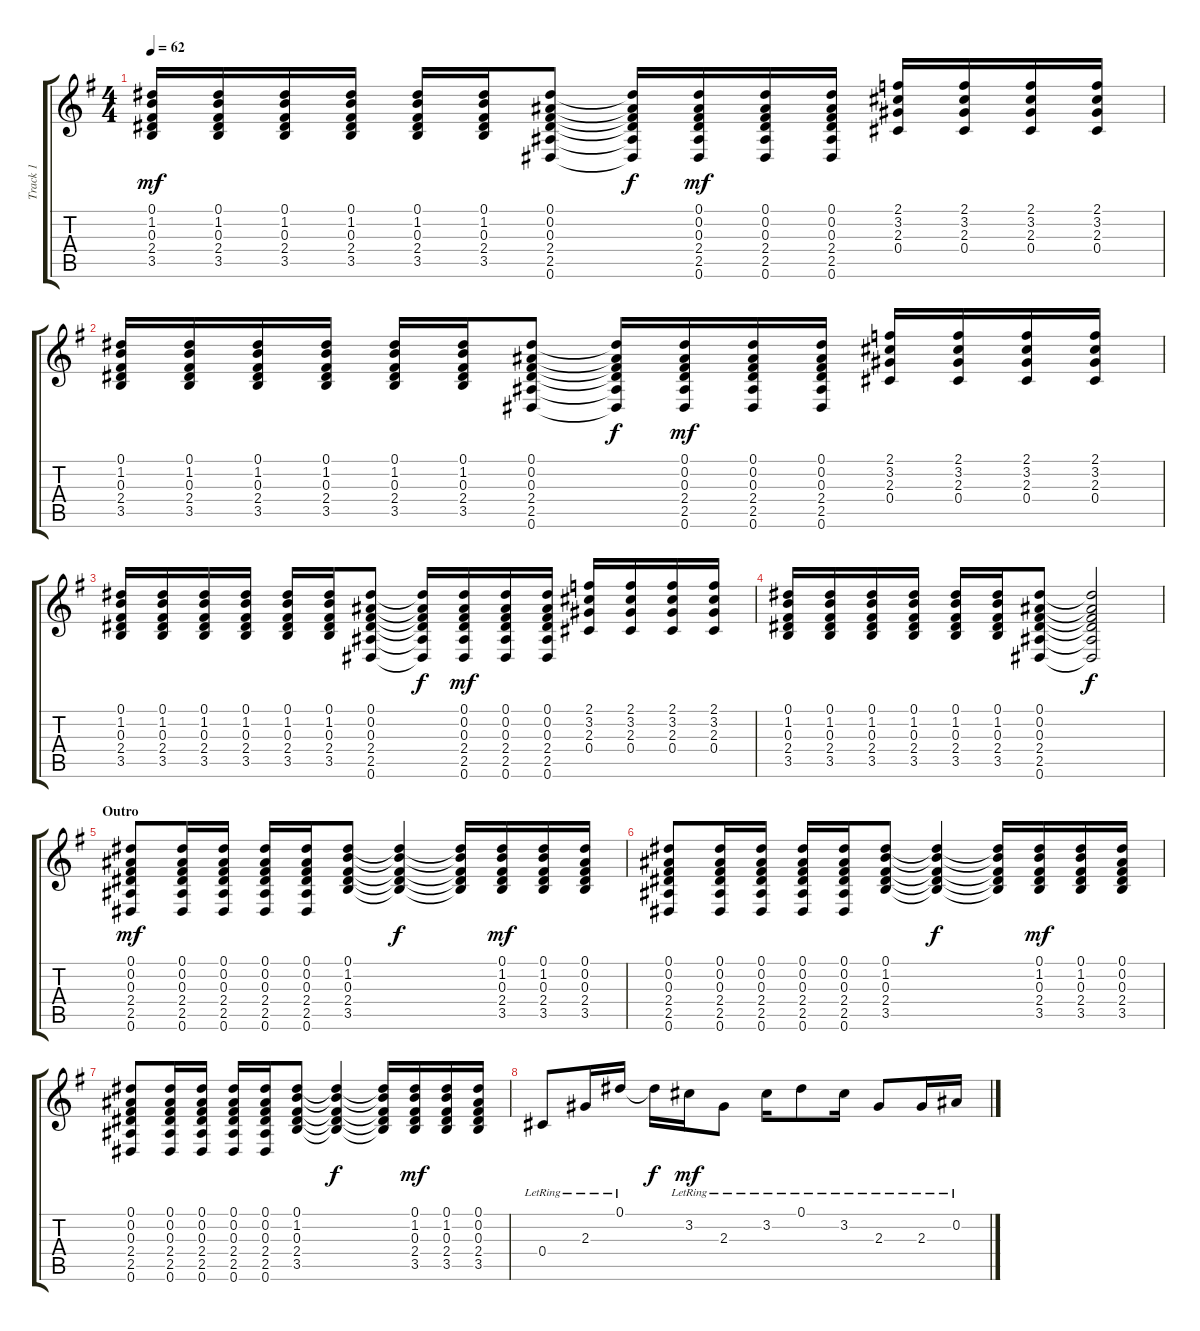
\track ("Track 1" "Track 1") {instrument acousticguitarnylon}
\staff {score tabs}
\tuning (Eb4 Bb3 Gb3 Db3 Ab2 Eb2) {hide}
\ts (4 4)
\tempo 62
\clef g2
\ks g
(0.1 1.2 0.3 2.4 3.5).16{dy mf} (0.1 1.2 0.3 2.4 3.5).16 (0.1 1.2 0.3 2.4 3.5).16 (0.1 1.2 0.3 2.4 3.5).16 (0.1 1.2 0.3 2.4 3.5).16 (0.1 1.2 0.3 2.4 3.5).16 (0.1 0.2 0.3 2.4 2.5 0.6).8 (0.1{t} 0.2{t} 0.3{t} 2.4{t} 2.5{t} 0.6{t}).16{dy f} (0.1 0.2 0.3 2.4 2.5 0.6).16{dy mf} (0.1 0.2 0.3 2.4 2.5 0.6).16 (0.1 0.2 0.3 2.4 2.5 0.6).16 (2.1 3.2 2.3 0.4).16 (2.1 3.2 2.3 0.4).16 (2.1 3.2 2.3 0.4).16 (2.1 3.2 2.3 0.4).16 |
(0.1 1.2 0.3 2.4 3.5).16 (0.1 1.2 0.3 2.4 3.5).16 (0.1 1.2 0.3 2.4 3.5).16 (0.1 1.2 0.3 2.4 3.5).16 (0.1 1.2 0.3 2.4 3.5).16 (0.1 1.2 0.3 2.4 3.5).16 (0.1 0.2 0.3 2.4 2.5 0.6).8 (0.1{t} 0.2{t} 0.3{t} 2.4{t} 2.5{t} 0.6{t}).16{dy f} (0.1 0.2 0.3 2.4 2.5 0.6).16{dy mf} (0.1 0.2 0.3 2.4 2.5 0.6).16 (0.1 0.2 0.3 2.4 2.5 0.6).16 (2.1 3.2 2.3 0.4).16 (2.1 3.2 2.3 0.4).16 (2.1 3.2 2.3 0.4).16 (2.1 3.2 2.3 0.4).16 |
(0.1 1.2 0.3 2.4 3.5).16 (0.1 1.2 0.3 2.4 3.5).16 (0.1 1.2 0.3 2.4 3.5).16 (0.1 1.2 0.3 2.4 3.5).16 (0.1 1.2 0.3 2.4 3.5).16 (0.1 1.2 0.3 2.4 3.5).16 (0.1 0.2 0.3 2.4 2.5 0.6).8 (0.1{t} 0.2{t} 0.3{t} 2.4{t} 2.5{t} 0.6{t}).16{dy f} (0.1 0.2 0.3 2.4 2.5 0.6).16{dy mf} (0.1 0.2 0.3 2.4 2.5 0.6).16 (0.1 0.2 0.3 2.4 2.5 0.6).16 (2.1 3.2 2.3 0.4).16 (2.1 3.2 2.3 0.4).16 (2.1 3.2 2.3 0.4).16 (2.1 3.2 2.3 0.4).16 |
(0.1 1.2 0.3 2.4 3.5).16 (0.1 1.2 0.3 2.4 3.5).16 (0.1 1.2 0.3 2.4 3.5).16 (0.1 1.2 0.3 2.4 3.5).16 (0.1 1.2 0.3 2.4 3.5).16 (0.1 1.2 0.3 2.4 3.5).16 (0.1 0.2 0.3 2.4 2.5 0.6).8 (0.1{t} 0.2{t} 0.3{t} 2.4{t} 2.5{t} 0.6{t}).2{dy f} |
\section ("" "Outro")
(0.1 0.2 0.3 2.4 2.5 0.6).8{dy mf} (0.1 0.2 0.3 2.4 2.5 0.6).16 (0.1 0.2 0.3 2.4 2.5 0.6).16 (0.1 0.2 0.3 2.4 2.5 0.6).16 (0.1 0.2 0.3 2.4 2.5 0.6).16 (0.1 1.2 0.3 2.4 3.5).8 (0.1{t} 1.2{t} 0.3{t} 2.4{t} 3.5{t}).4{dy f} (0.1{t} 1.2{t} 0.3{t} 2.4{t} 3.5{t}).16 (0.1 1.2 0.3 2.4 3.5).16{dy mf} (0.1 1.2 0.3 2.4 3.5).16 (0.1 0.2 0.3 2.4 3.5).16 |
(0.1 0.2 0.3 2.4 2.5 0.6).8 (0.1 0.2 0.3 2.4 2.5 0.6).16 (0.1 0.2 0.3 2.4 2.5 0.6).16 (0.1 0.2 0.3 2.4 2.5 0.6).16 (0.1 0.2 0.3 2.4 2.5 0.6).16 (0.1 1.2 0.3 2.4 3.5).8 (0.1{t} 1.2{t} 0.3{t} 2.4{t} 3.5{t}).4{dy f} (0.1{t} 1.2{t} 0.3{t} 2.4{t} 3.5{t}).16 (0.1 1.2 0.3 2.4 3.5).16{dy mf} (0.1 1.2 0.3 2.4 3.5).16 (0.1 0.2 0.3 2.4 3.5).16 |
(0.1 0.2 0.3 2.4 2.5 0.6).8 (0.1 0.2 0.3 2.4 2.5 0.6).16 (0.1 0.2 0.3 2.4 2.5 0.6).16 (0.1 0.2 0.3 2.4 2.5 0.6).16 (0.1 0.2 0.3 2.4 2.5 0.6).16 (0.1 1.2 0.3 2.4 3.5).8 (0.1{t} 1.2{t} 0.3{t} 2.4{t} 3.5{t}).4{dy f} (0.1{t} 1.2{t} 0.3{t} 2.4{t} 3.5{t}).16 (0.1 1.2 0.3 2.4 3.5).16{dy mf} (0.1 1.2 0.3 2.4 3.5).16 (0.1 0.2 0.3 2.4 3.5).16 |
0.4{lr}.8 2.3{lr}.16 0.1{lr}.16 0.1{t}.16{dy f} 3.2{lr}.16{dy mf} 2.3{lr}.8 3.2{lr}.16 0.1{lr}.8 3.2{lr}.16 2.3{lr}.8 2.3{lr}.16 0.2{lr}.16
